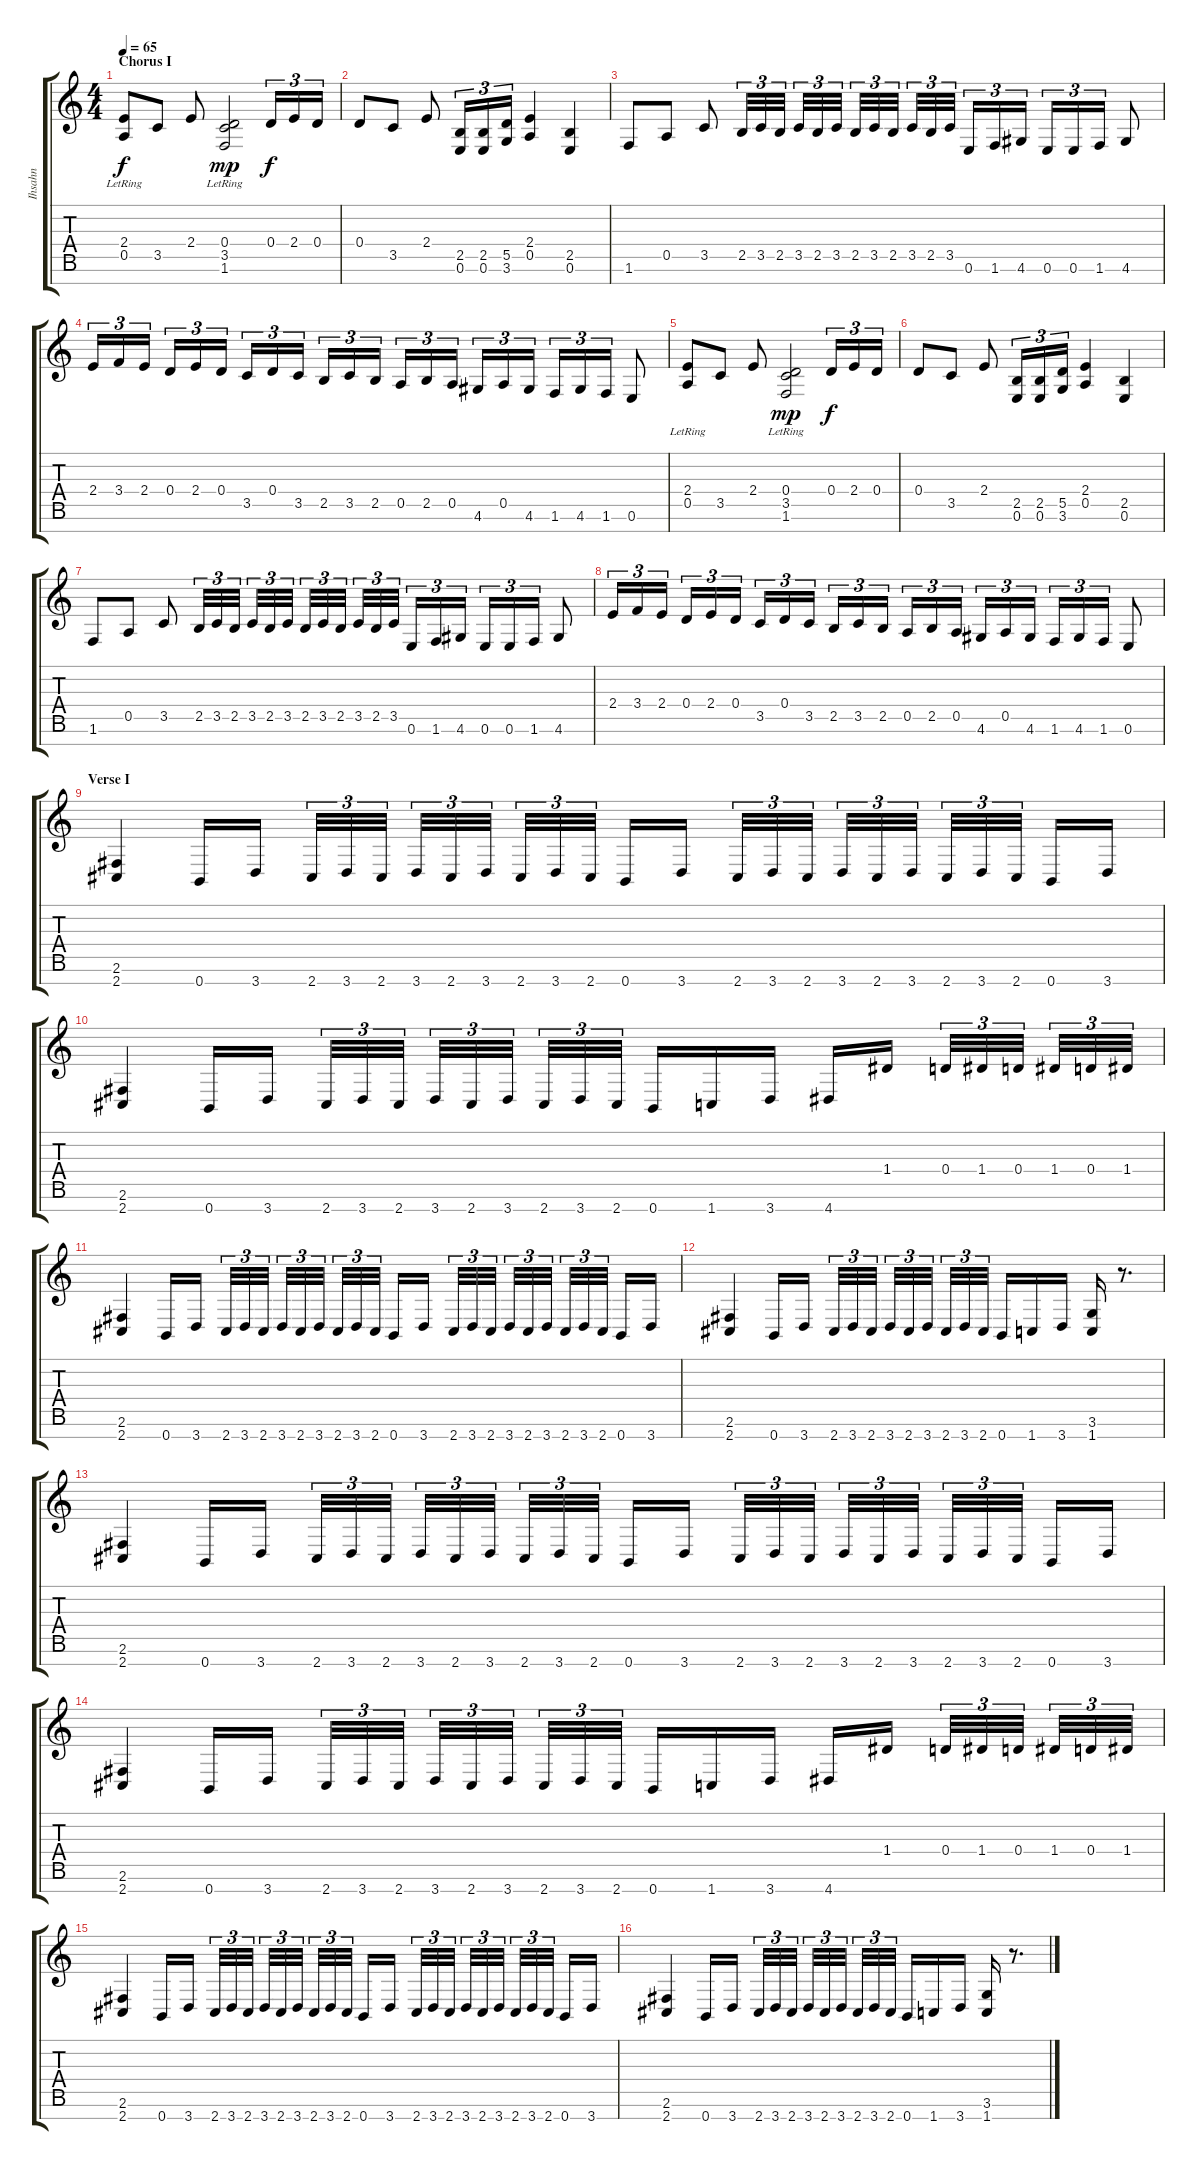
\track ("Ihsahn" "Ihsahn") {instrument distortionguitar}
\staff {score tabs}
\tuning (E4 B3 G3 D3 A2 E2 B1) {hide}
\ts (4 4)
\section ("" "Chorus I")
\tempo 65
\clef g2
\ks c
(2.4{lr} 0.5{lr}).8{dy f} 3.5.8 2.4.8 (0.4 3.5{lr} 1.6{lr}).2{dy mp} 0.4.16{tu (3 2) dy f} 2.4.16{tu (3 2)} 0.4.16{tu (3 2)} |
0.4.8 3.5.8 2.4.8 (2.5 0.6).16{tu (3 2)} (2.5 0.6).16{tu (3 2)} (5.5 3.6).16{tu (3 2)} (2.4 0.5).4 (2.5 0.6).4 |
1.6.8 0.5.8 3.5.8 2.5.32{tu (3 2)} 3.5.32{tu (3 2)} 2.5.32{tu (3 2)} 3.5.32{tu (3 2)} 2.5.32{tu (3 2)} 3.5.32{tu (3 2)} 2.5.32{tu (3 2)} 3.5.32{tu (3 2)} 2.5.32{tu (3 2)} 3.5.32{tu (3 2)} 2.5.32{tu (3 2)} 3.5.32{tu (3 2)} 0.6.16{tu (3 2)} 1.6.16{tu (3 2)} 4.6.16{tu (3 2)} 0.6.16{tu (3 2)} 0.6.16{tu (3 2)} 1.6.16{tu (3 2)} 4.6.8 |
2.4.16{tu (3 2)} 3.4.16{tu (3 2)} 2.4.16{tu (3 2)} 0.4.16{tu (3 2)} 2.4.16{tu (3 2)} 0.4.16{tu (3 2)} 3.5.16{tu (3 2)} 0.4.16{tu (3 2)} 3.5.16{tu (3 2)} 2.5.16{tu (3 2)} 3.5.16{tu (3 2)} 2.5.16{tu (3 2)} 0.5.16{tu (3 2)} 2.5.16{tu (3 2)} 0.5.16{tu (3 2)} 4.6.16{tu (3 2)} 0.5.16{tu (3 2)} 4.6.16{tu (3 2)} 1.6.16{tu (3 2)} 4.6.16{tu (3 2)} 1.6.16{tu (3 2)} 0.6.8 |
(2.4{lr} 0.5{lr}).8 3.5.8 2.4.8 (0.4 3.5{lr} 1.6{lr}).2{dy mp} 0.4.16{tu (3 2) dy f} 2.4.16{tu (3 2)} 0.4.16{tu (3 2)} |
0.4.8 3.5.8 2.4.8 (2.5 0.6).16{tu (3 2)} (2.5 0.6).16{tu (3 2)} (5.5 3.6).16{tu (3 2)} (2.4 0.5).4 (2.5 0.6).4 |
1.6.8 0.5.8 3.5.8 2.5.32{tu (3 2)} 3.5.32{tu (3 2)} 2.5.32{tu (3 2)} 3.5.32{tu (3 2)} 2.5.32{tu (3 2)} 3.5.32{tu (3 2)} 2.5.32{tu (3 2)} 3.5.32{tu (3 2)} 2.5.32{tu (3 2)} 3.5.32{tu (3 2)} 2.5.32{tu (3 2)} 3.5.32{tu (3 2)} 0.6.16{tu (3 2)} 1.6.16{tu (3 2)} 4.6.16{tu (3 2)} 0.6.16{tu (3 2)} 0.6.16{tu (3 2)} 1.6.16{tu (3 2)} 4.6.8 |
2.4.16{tu (3 2)} 3.4.16{tu (3 2)} 2.4.16{tu (3 2)} 0.4.16{tu (3 2)} 2.4.16{tu (3 2)} 0.4.16{tu (3 2)} 3.5.16{tu (3 2)} 0.4.16{tu (3 2)} 3.5.16{tu (3 2)} 2.5.16{tu (3 2)} 3.5.16{tu (3 2)} 2.5.16{tu (3 2)} 0.5.16{tu (3 2)} 2.5.16{tu (3 2)} 0.5.16{tu (3 2)} 4.6.16{tu (3 2)} 0.5.16{tu (3 2)} 4.6.16{tu (3 2)} 1.6.16{tu (3 2)} 4.6.16{tu (3 2)} 1.6.16{tu (3 2)} 0.6.8 |
\section ("" "Verse I")
(2.6 2.7).4 0.7.16 3.7.16 2.7.32{tu (3 2)} 3.7.32{tu (3 2)} 2.7.32{tu (3 2)} 3.7.32{tu (3 2)} 2.7.32{tu (3 2)} 3.7.32{tu (3 2)} 2.7.32{tu (3 2)} 3.7.32{tu (3 2)} 2.7.32{tu (3 2)} 0.7.16 3.7.16 2.7.32{tu (3 2)} 3.7.32{tu (3 2)} 2.7.32{tu (3 2)} 3.7.32{tu (3 2)} 2.7.32{tu (3 2)} 3.7.32{tu (3 2)} 2.7.32{tu (3 2)} 3.7.32{tu (3 2)} 2.7.32{tu (3 2)} 0.7.16 3.7.16 |
(2.6 2.7).4 0.7.16 3.7.16 2.7.32{tu (3 2)} 3.7.32{tu (3 2)} 2.7.32{tu (3 2)} 3.7.32{tu (3 2)} 2.7.32{tu (3 2)} 3.7.32{tu (3 2)} 2.7.32{tu (3 2)} 3.7.32{tu (3 2)} 2.7.32{tu (3 2)} 0.7.16 1.7.16 3.7.16 4.7.16 1.4.16 0.4.32{tu (3 2)} 1.4.32{tu (3 2)} 0.4.32{tu (3 2)} 1.4.32{tu (3 2)} 0.4.32{tu (3 2)} 1.4.32{tu (3 2)} |
(2.6 2.7).4 0.7.16 3.7.16 2.7.32{tu (3 2)} 3.7.32{tu (3 2)} 2.7.32{tu (3 2)} 3.7.32{tu (3 2)} 2.7.32{tu (3 2)} 3.7.32{tu (3 2)} 2.7.32{tu (3 2)} 3.7.32{tu (3 2)} 2.7.32{tu (3 2)} 0.7.16 3.7.16 2.7.32{tu (3 2)} 3.7.32{tu (3 2)} 2.7.32{tu (3 2)} 3.7.32{tu (3 2)} 2.7.32{tu (3 2)} 3.7.32{tu (3 2)} 2.7.32{tu (3 2)} 3.7.32{tu (3 2)} 2.7.32{tu (3 2)} 0.7.16 3.7.16 |
(2.6 2.7).4 0.7.16 3.7.16 2.7.32{tu (3 2)} 3.7.32{tu (3 2)} 2.7.32{tu (3 2)} 3.7.32{tu (3 2)} 2.7.32{tu (3 2)} 3.7.32{tu (3 2)} 2.7.32{tu (3 2)} 3.7.32{tu (3 2)} 2.7.32{tu (3 2)} 0.7.16 1.7.16 3.7.16 (3.6 1.7).16 r.8{d} |
(2.6 2.7).4 0.7.16 3.7.16 2.7.32{tu (3 2)} 3.7.32{tu (3 2)} 2.7.32{tu (3 2)} 3.7.32{tu (3 2)} 2.7.32{tu (3 2)} 3.7.32{tu (3 2)} 2.7.32{tu (3 2)} 3.7.32{tu (3 2)} 2.7.32{tu (3 2)} 0.7.16 3.7.16 2.7.32{tu (3 2)} 3.7.32{tu (3 2)} 2.7.32{tu (3 2)} 3.7.32{tu (3 2)} 2.7.32{tu (3 2)} 3.7.32{tu (3 2)} 2.7.32{tu (3 2)} 3.7.32{tu (3 2)} 2.7.32{tu (3 2)} 0.7.16 3.7.16 |
(2.6 2.7).4 0.7.16 3.7.16 2.7.32{tu (3 2)} 3.7.32{tu (3 2)} 2.7.32{tu (3 2)} 3.7.32{tu (3 2)} 2.7.32{tu (3 2)} 3.7.32{tu (3 2)} 2.7.32{tu (3 2)} 3.7.32{tu (3 2)} 2.7.32{tu (3 2)} 0.7.16 1.7.16 3.7.16 4.7.16 1.4.16 0.4.32{tu (3 2)} 1.4.32{tu (3 2)} 0.4.32{tu (3 2)} 1.4.32{tu (3 2)} 0.4.32{tu (3 2)} 1.4.32{tu (3 2)} |
(2.6 2.7).4 0.7.16 3.7.16 2.7.32{tu (3 2)} 3.7.32{tu (3 2)} 2.7.32{tu (3 2)} 3.7.32{tu (3 2)} 2.7.32{tu (3 2)} 3.7.32{tu (3 2)} 2.7.32{tu (3 2)} 3.7.32{tu (3 2)} 2.7.32{tu (3 2)} 0.7.16 3.7.16 2.7.32{tu (3 2)} 3.7.32{tu (3 2)} 2.7.32{tu (3 2)} 3.7.32{tu (3 2)} 2.7.32{tu (3 2)} 3.7.32{tu (3 2)} 2.7.32{tu (3 2)} 3.7.32{tu (3 2)} 2.7.32{tu (3 2)} 0.7.16 3.7.16 |
(2.6 2.7).4 0.7.16 3.7.16 2.7.32{tu (3 2)} 3.7.32{tu (3 2)} 2.7.32{tu (3 2)} 3.7.32{tu (3 2)} 2.7.32{tu (3 2)} 3.7.32{tu (3 2)} 2.7.32{tu (3 2)} 3.7.32{tu (3 2)} 2.7.32{tu (3 2)} 0.7.16 1.7.16 3.7.16 (3.6 1.7).16 r.8{d}
